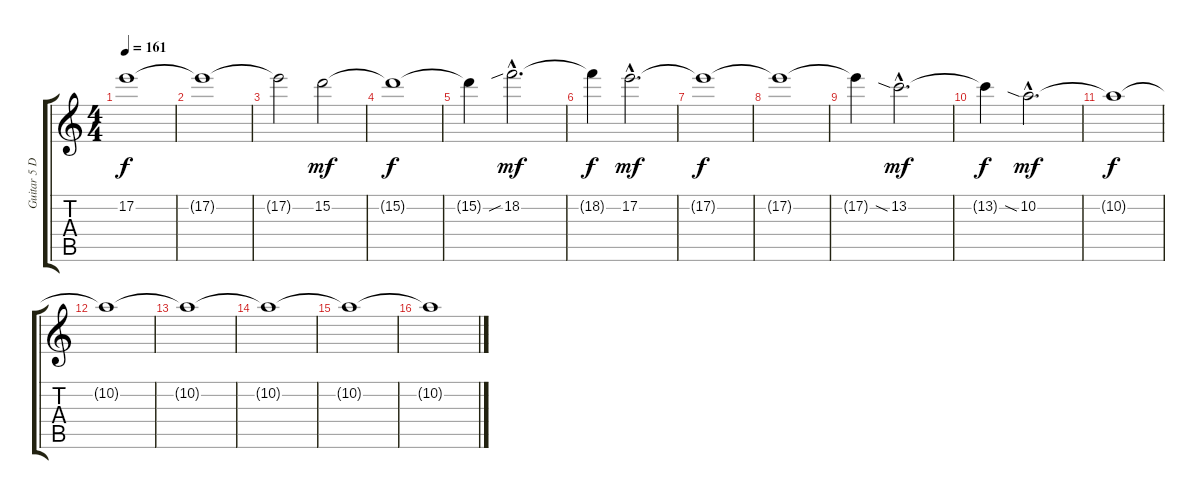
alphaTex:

\track ("Guitar 5 Drop D" "Guitar 5 D") {instrument overdrivenguitar}
\staff {score tabs}
\tuning (E4 B3 G3 D3 A2 D2) {hide}
\ts (4 4)
\tempo 161
\clef g2
\ks c
17.2{t}.1{dy f} |
17.2{t}.1 |
17.2{t}.2 15.2.2{dy mf} |
15.2{t}.1{dy f} |
15.2{t}.4 18.2{sib hac}.2{d dy mf} |
18.2{t}.4{dy f} 17.2{hac}.2{d dy mf} |
17.2{t}.1{dy f} |
17.2{t}.1 |
17.2{t}.4 13.2{sia hac}.2{d dy mf} |
13.2{t}.4{dy f} 10.2{sia hac}.2{d dy mf} |
10.2{t}.1{dy f} |
10.2{t}.1 |
10.2{t}.1 |
10.2{t}.1 |
10.2{t}.1 |
10.2{t}.1
